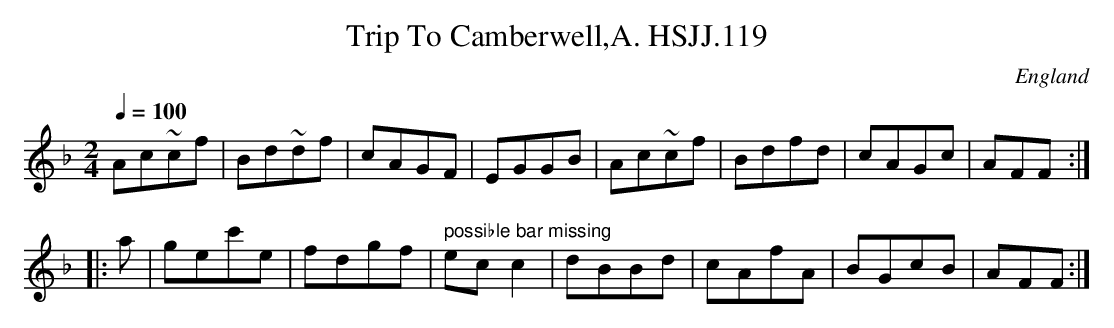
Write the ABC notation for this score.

X:1
T:Trip To Camberwell,A. HSJJ.119
M:2/4
L:1/8
Q:1/4=100
O:England
K:F major
Ac~cf|Bd~df|cAGF|EGGB|Ac~cf|Bdfd|cAGc|AFF:|!
|:a|gec'e|fdgf|" possible bar missing"ecc2|dBBd|cAfA|BGcB|AFF:|
